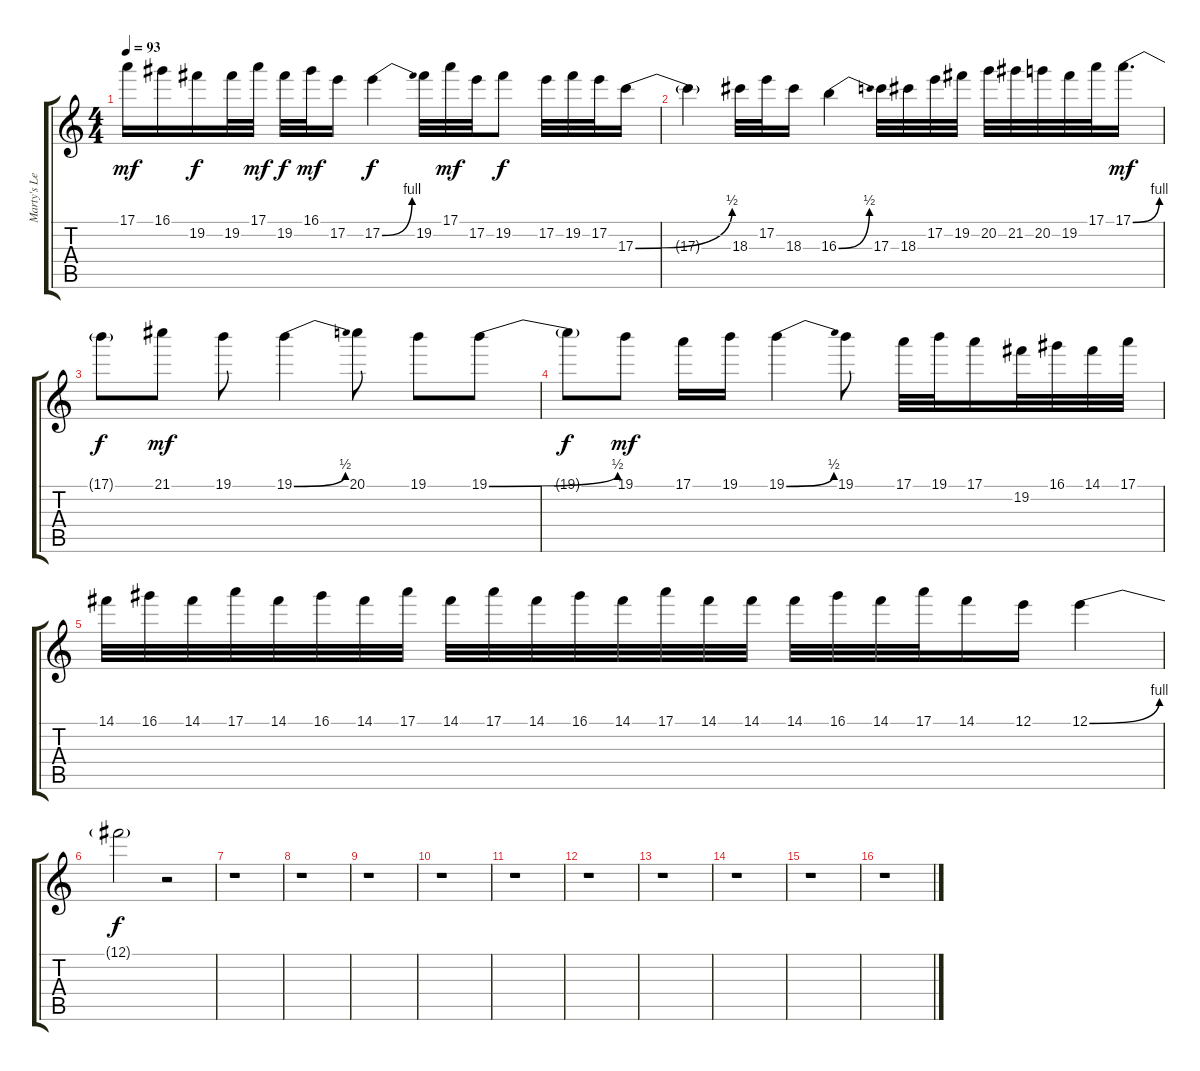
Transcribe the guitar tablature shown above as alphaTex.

\track ("Marty's Lead" "Marty's Le") {instrument distortionguitar}
\staff {score tabs}
\tuning (E4 B3 G3 D3 A2 E2) {hide}
\ts (4 4)
\tempo 93
\clef g2
\ks c
17.1.16{dy mf} 16.1.16 19.2.16{dy f} 19.2.32 17.1.32{dy mf} 19.2.32{dy f} 16.1.32{dy mf} 17.2.16 17.2{be (bend 0 0 60 4)}.4{dy f} 19.2.32 17.1.32{dy mf} 17.2.32 19.2.8{dy f} 17.2.32 19.2.32 17.2.32 17.3{be (bend 0 0 60 2)}.16 |
17.3{t}.4 18.3.32 17.2.32 18.3.16 16.3{be (bend 0 0 60 2)}.4 17.3.32 18.3.32 17.2.32 19.2.32 20.2.32 21.2.32 20.2.32 19.2.32 17.1.32 17.1{be (bend 0 0 60 4)}.16{d dy mf} |
17.1{t}.8{dy f} 21.1.8{dy mf} 19.1.8 19.1{be (bend 0 0 60 2)}.4 20.1.8 19.1.8 19.1{be (bend 0 0 60 2)}.8 |
19.1{t}.8{dy f} 19.1.8{dy mf} 17.1.16 19.1.16 19.1{be (bend 0 0 60 2)}.4 19.1.8 17.1.32 19.1.32 17.1.16 19.2.32 16.1.32 14.1.32 17.1.32 |
14.1.32 16.1.32 14.1.32 17.1.32 14.1.32 16.1.32 14.1.32 17.1.32 14.1.32 17.1.32 14.1.32 16.1.32 14.1.32 17.1.32 14.1.32 14.1.32 14.1.32 16.1.32 14.1.32 17.1.32 14.1.16 12.1.16 12.1{be (bend 0 0 60 4)}.4 |
12.1{t}.2{dy f} r.2 |
r.1 |
r.1 |
r.1 |
r.1 |
r.1 |
r.1 |
r.1 |
r.1 |
r.1 |
r.1
